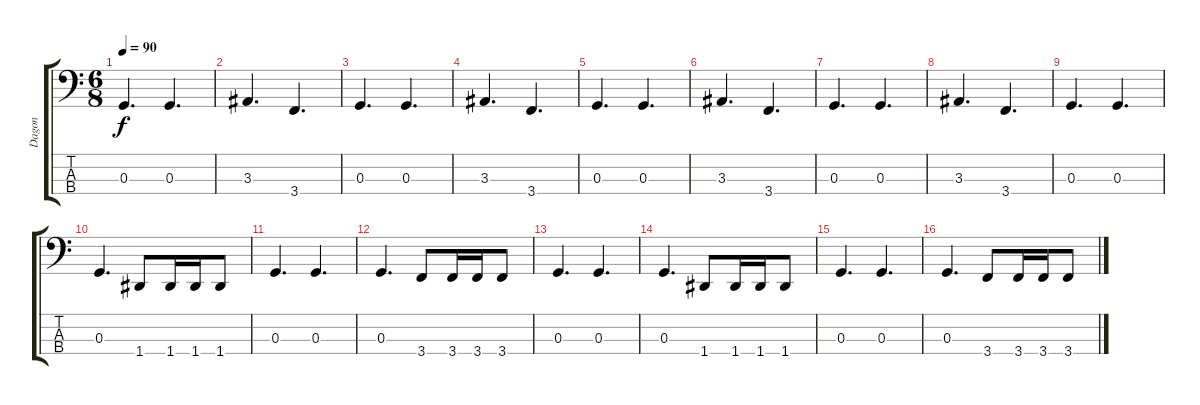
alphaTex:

\track ("Dagon" "Dagon") {instrument electricbasspick}
\staff {score tabs}
\tuning (F2 C2 G1 D1) {hide}
\ts (6 8)
\tempo 90
\clef f4
\ks c
0.3.4{d dy f} 0.3.4{d} |
3.3.4{d} 3.4.4{d} |
0.3.4{d} 0.3.4{d} |
3.3.4{d} 3.4.4{d} |
0.3.4{d} 0.3.4{d} |
3.3.4{d} 3.4.4{d} |
0.3.4{d} 0.3.4{d} |
3.3.4{d} 3.4.4{d} |
0.3.4{d} 0.3.4{d} |
0.3.4{d} 1.4.8 1.4.16 1.4.16 1.4.8 |
0.3.4{d} 0.3.4{d} |
0.3.4{d} 3.4.8 3.4.16 3.4.16 3.4.8 |
0.3.4{d} 0.3.4{d} |
0.3.4{d} 1.4.8 1.4.16 1.4.16 1.4.8 |
0.3.4{d} 0.3.4{d} |
0.3.4{d} 3.4.8 3.4.16 3.4.16 3.4.8
